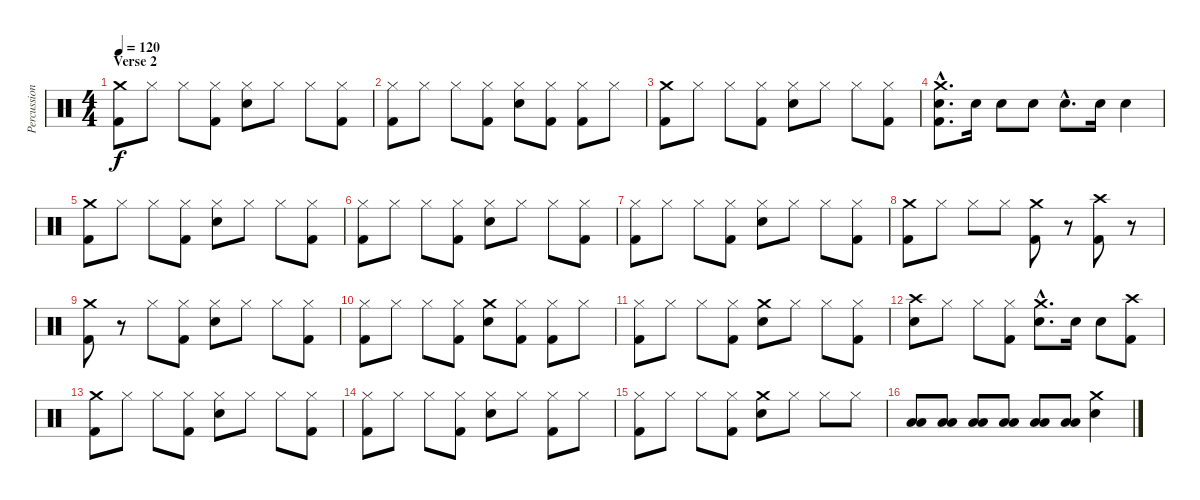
\track ("Percussion" "Percussion") {instrument percussion}
\staff {score}
\articulation defaults
\ts (4 4)
\section ("" "Verse 2")
\tempo 120
\clef neutral
\ks aminor
("Crash medium (hit)" "Kick (hit) 2").8{dy f} "Hi-Hat (closed)".8 "Hi-Hat (closed)".8 ("Hi-Hat (closed)" "Kick (hit) 2").8 ("Hi-Hat (closed)" "Snare (hit) 2").8 "Hi-Hat (closed)".8 "Hi-Hat (closed)".8 ("Hi-Hat (closed)" "Kick (hit) 2").8 |
("Hi-Hat (closed)" "Kick (hit) 2").8 "Hi-Hat (closed)".8 "Hi-Hat (closed)".8 ("Hi-Hat (closed)" "Kick (hit) 2").8 ("Hi-Hat (closed)" "Snare (hit) 2").8 ("Hi-Hat (closed)" "Kick (hit) 2").8 ("Hi-Hat (closed)" "Kick (hit) 2").8 "Hi-Hat (closed)".8 |
("Crash medium (hit)" "Kick (hit) 2").8 "Hi-Hat (closed)".8 "Hi-Hat (closed)".8 ("Hi-Hat (closed)" "Kick (hit) 2").8 ("Hi-Hat (closed)" "Snare (hit) 2").8 "Hi-Hat (closed)".8 "Hi-Hat (closed)".8 ("Hi-Hat (closed)" "Kick (hit) 2").8 |
("Crash medium (hit)"{hac} "Kick (hit) 2"{hac} "Snare (hit) 2"{hac}).8{d} "Snare (hit) 2".16 "Snare (hit) 2".8 "Snare (hit) 2".8 "Snare (hit) 2"{hac}.8{d} "Snare (hit) 2".16 "Snare (hit) 2".4 |
("Crash medium (hit)" "Kick (hit) 2").8 "Hi-Hat (closed)".8 "Hi-Hat (closed)".8 ("Hi-Hat (closed)" "Kick (hit) 2").8 ("Hi-Hat (closed)" "Snare (hit) 2").8 "Hi-Hat (closed)".8 "Hi-Hat (closed)".8 ("Hi-Hat (closed)" "Kick (hit) 2").8 |
("Hi-Hat (closed)" "Kick (hit) 2").8 "Hi-Hat (closed)".8 "Hi-Hat (closed)".8 ("Hi-Hat (closed)" "Kick (hit) 2").8 ("Hi-Hat (closed)" "Snare (hit) 2").8 "Hi-Hat (closed)".8 "Hi-Hat (closed)".8 ("Hi-Hat (closed)" "Kick (hit) 2").8 |
("Hi-Hat (closed)" "Kick (hit) 2").8 "Hi-Hat (closed)".8 "Hi-Hat (closed)".8 ("Hi-Hat (closed)" "Kick (hit) 2").8 ("Hi-Hat (closed)" "Snare (hit) 2").8 "Hi-Hat (closed)".8 "Hi-Hat (closed)".8 ("Hi-Hat (closed)" "Kick (hit) 2").8 |
("Crash medium (hit)" "Kick (hit) 2").8 "Hi-Hat (closed)".8 "Hi-Hat (closed)".8 "Hi-Hat (closed)".8 ("Crash medium (hit)" "Kick (hit) 2").8 r.8 ("Crash high (hit)" "Kick (hit) 2").8 r.8 |
("Crash medium (hit)" "Kick (hit) 2").8 r.8 "Hi-Hat (closed)".8 ("Hi-Hat (closed)" "Kick (hit) 2").8 ("Hi-Hat (closed)" "Snare (hit) 2").8 "Hi-Hat (closed)".8 "Hi-Hat (closed)".8 ("Hi-Hat (closed)" "Kick (hit) 2").8 |
("Hi-Hat (closed)" "Kick (hit) 2").8 "Hi-Hat (closed)".8 "Hi-Hat (closed)".8 ("Hi-Hat (closed)" "Kick (hit) 2").8 ("Crash medium (hit)" "Snare (hit) 2").8 ("Hi-Hat (closed)" "Kick (hit) 2").8 ("Hi-Hat (closed)" "Kick (hit) 2").8 "Hi-Hat (closed)".8 |
("Hi-Hat (closed)" "Kick (hit) 2").8 "Hi-Hat (closed)".8 "Hi-Hat (closed)".8 ("Hi-Hat (closed)" "Kick (hit) 2").8 ("Crash medium (hit)" "Snare (hit) 2").8 "Hi-Hat (closed)".8 "Hi-Hat (closed)".8 ("Hi-Hat (closed)" "Kick (hit) 2").8 |
("Crash high (hit)" "Snare (hit) 2").8 "Hi-Hat (closed)".8 "Hi-Hat (closed)".8 ("Hi-Hat (closed)" "Kick (hit) 2").8 ("Crash medium (hit)"{hac} "Snare (hit) 2"{hac}).8{d} "Snare (hit) 2".16 "Snare (hit) 2".8 ("Crash high (hit)" "Kick (hit) 2").8 |
("Crash medium (hit)" "Kick (hit) 2").8 "Hi-Hat (closed)".8 "Hi-Hat (closed)".8 ("Hi-Hat (closed)" "Kick (hit) 2").8 ("Hi-Hat (closed)" "Snare (hit) 2").8 "Hi-Hat (closed)".8 "Hi-Hat (closed)".8 ("Hi-Hat (closed)" "Kick (hit) 2").8 |
("Hi-Hat (closed)" "Kick (hit) 2").8 "Hi-Hat (closed)".8 "Hi-Hat (closed)".8 ("Hi-Hat (closed)" "Kick (hit) 2").8 ("Hi-Hat (closed)" "Snare (hit) 2").8 "Hi-Hat (closed)".8 ("Hi-Hat (closed)" "Kick (hit) 2").8 "Hi-Hat (closed)".8 |
("Hi-Hat (closed)" "Kick (hit) 2").8 "Hi-Hat (closed)".8 "Hi-Hat (closed)".8 ("Hi-Hat (closed)" "Kick (hit) 2").8 ("Crash medium (hit)" "Snare (hit) 2").8 "Hi-Hat (closed)".8 "Hi-Hat (closed)".8 "Hi-Hat (closed)".8 |
("Low Tom (hit)" "Low Floor Tom (hit)").8 ("Low Tom (hit)" "Low Floor Tom (hit)").8 ("Low Tom (hit)" "Low Floor Tom (hit)").8 ("Low Tom (hit)" "Low Floor Tom (hit)").8 ("Low Tom (hit)" "Low Floor Tom (hit)").8 ("Low Tom (hit)" "Low Floor Tom (hit)").8 ("Crash medium (hit)" "Snare (hit) 2").4
